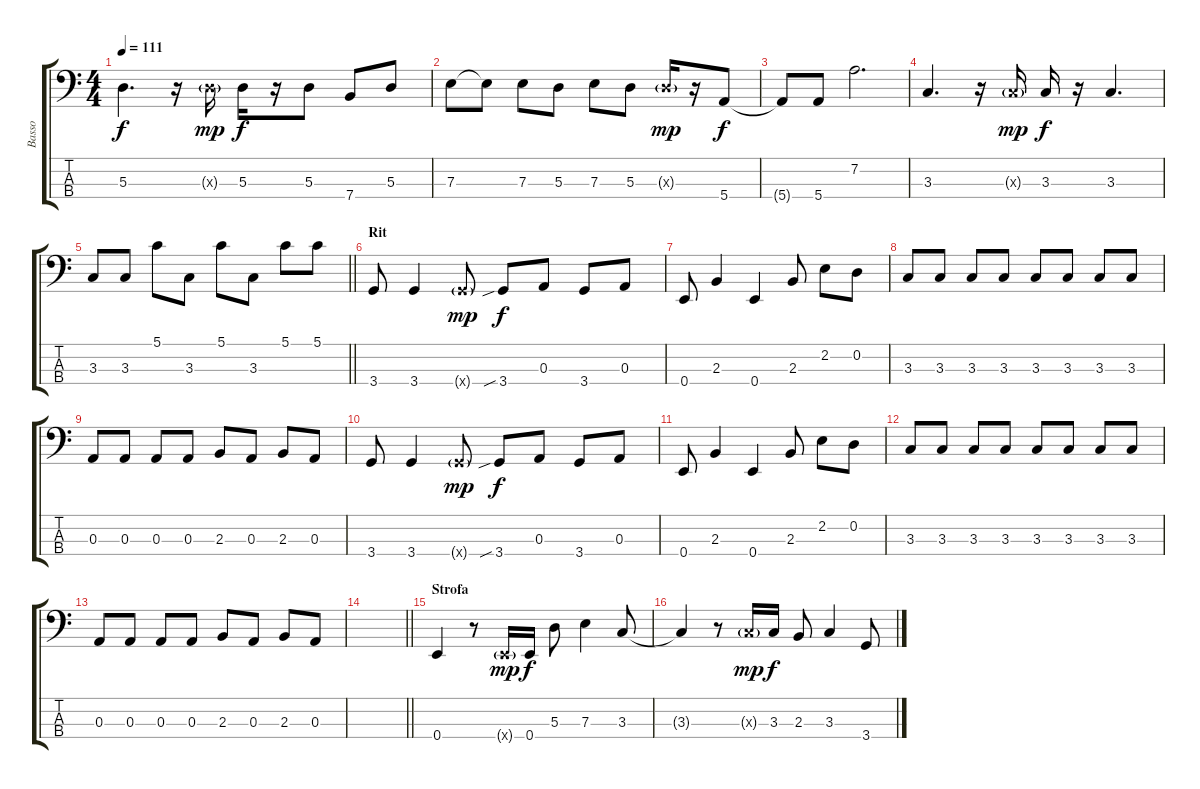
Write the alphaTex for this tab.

\track ("Basso" "Basso") {instrument electricbassfinger}
\staff {score tabs}
\tuning (G2 D2 A1 E1) {hide}
\ts (4 4)
\tempo 111
\clef f4
\ks c
5.3.4{d dy f} r.16 5.3{g x}.16{dy mp} 5.3.16{dy f} r.16 5.3.8 7.4.8 5.3.8 |
7.3.8 7.3{t}.8 7.3.8 5.3.8 7.3.8 5.3.8 5.3{g x}.16{dy mp} r.16 5.4.8{dy f} |
5.4{t}.8 5.4.8 7.2.2{d} |
3.3.4{d} r.16 3.3{g x}.16{dy mp} 3.3.16{dy f} r.16 3.3.4{d} |
\barLineRight lightlight
3.3.8 3.3.8 5.1.8 3.3.8 5.1.8 3.3.8 5.1.8 5.1.8 |
\section ("" "Rit")
3.4.8 3.4.4 3.4{g x}.8{dy mp} 3.4{sib}.8{dy f} 0.3.8 3.4.8 0.3.8 |
0.4.8 2.3.4 0.4.4 2.3.8 2.2.8 0.2.8 |
3.3.8 3.3.8 3.3.8 3.3.8 3.3.8 3.3.8 3.3.8 3.3.8 |
0.3.8 0.3.8 0.3.8 0.3.8 2.3.8 0.3.8 2.3.8 0.3.8 |
3.4.8 3.4.4 3.4{g x}.8{dy mp} 3.4{sib}.8{dy f} 0.3.8 3.4.8 0.3.8 |
0.4.8 2.3.4 0.4.4 2.3.8 2.2.8 0.2.8 |
3.3.8 3.3.8 3.3.8 3.3.8 3.3.8 3.3.8 3.3.8 3.3.8 |
0.3.8 0.3.8 0.3.8 0.3.8 2.3.8 0.3.8 2.3.8 0.3.8 |
\barLineRight lightlight
|
\section ("" "Strofa")
0.4.4 r.8 0.4{g x}.16{dy mp} 0.4.16{dy f} 5.3.8 7.3.4 3.3.8 |
3.3{t}.4 r.8 3.3{g x}.16{dy mp} 3.3.16{dy f} 2.3.8 3.3.4 3.4.8
